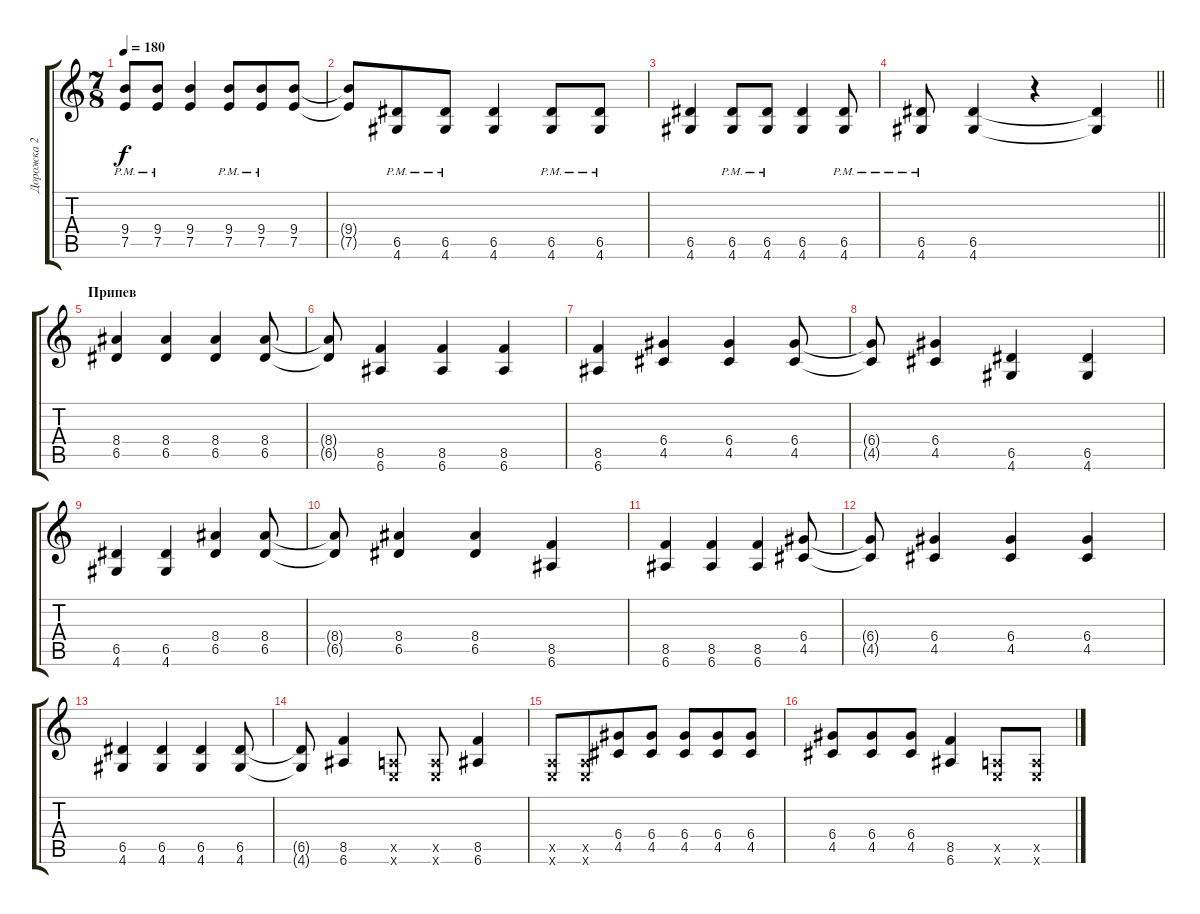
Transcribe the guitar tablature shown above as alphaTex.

\track ("Дорожка 2" "Дорожка 2") {instrument overdrivenguitar}
\staff {score tabs}
\tuning (E4 B3 G3 D3 A2 E2) {hide}
\ts (7 8)
\tempo 180
\clef g2
\ks c
(9.4{pm} 7.5{pm}).8{dy f} (9.4{pm} 7.5{pm}).8 (9.4 7.5).4 (9.4{pm} 7.5{pm}).8 (9.4{pm} 7.5{pm}).8 (9.4 7.5).8 |
(9.4{t} 7.5{t}).8 (6.5 4.6{pm}).8 (6.5 4.6{pm}).8 (6.5 4.6).4 (6.5{pm} 4.6{pm}).8 (6.5{pm} 4.6{pm}).8 |
(6.5 4.6).4 (6.5{pm} 4.6{pm}).8 (6.5{pm} 4.6{pm}).8 (6.5 4.6).4 (6.5{pm} 4.6{pm}).8 |
\barLineRight lightlight
(6.5{pm} 4.6{pm}).8 (6.5 4.6).4 r.4 (6.5{t} 4.6{t}).4 |
\section ("" "Припев")
(8.4 6.5).4 (8.4 6.5).4 (8.4 6.5).4 (8.4 6.5).8 |
(8.4{t} 6.5{t}).8 (8.5 6.6).4 (8.5 6.6).4 (8.5 6.6).4 |
(8.5 6.6).4 (6.4 4.5).4 (6.4 4.5).4 (6.4 4.5).8 |
(6.4{t} 4.5{t}).8 (6.4 4.5).4 (6.5 4.6).4 (6.5 4.6).4 |
(6.5 4.6).4 (6.5 4.6).4 (8.4 6.5).4 (8.4 6.5).8 |
(8.4{t} 6.5{t}).8 (8.4 6.5).4 (8.4 6.5).4 (8.5 6.6).4 |
(8.5 6.6).4 (8.5 6.6).4 (8.5 6.6).4 (6.4 4.5).8 |
(6.4{t} 4.5{t}).8 (6.4 4.5).4 (6.4 4.5).4 (6.4 4.5).4 |
(6.5 4.6).4 (6.5 4.6).4 (6.5 4.6).4 (6.5 4.6).8 |
(6.5{t} 4.6{t}).8 (8.5 6.6).4 (0.5{x} 0.6{x}).8 (0.5{x} 0.6{x}).8 (8.5 6.6).4 |
(0.5{x} 0.6{x}).8 (0.5{x} 0.6{x}).8 (6.4 4.5).8 (6.4 4.5).8 (6.4 4.5).8 (6.4 4.5).8 (6.4 4.5).8 |
(6.4 4.5).8 (6.4 4.5).8 (6.4 4.5).8 (8.5 6.6).4 (0.5{x} 0.6{x}).8 (0.5{x} 0.6{x}).8
